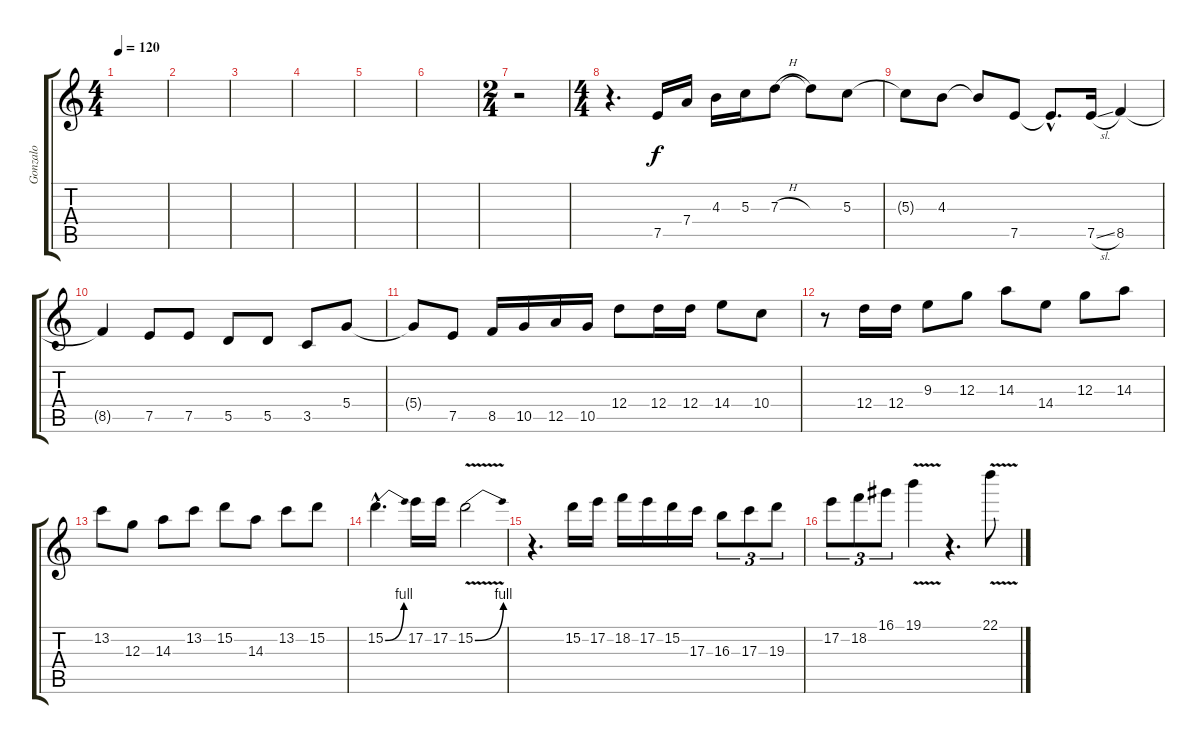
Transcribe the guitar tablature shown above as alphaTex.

\track ("Gonzalo" "Gonzalo") {instrument distortionguitar}
\staff {score tabs}
\tuning (E4 B3 G3 D3 A2 E2) {hide}
\ts (4 4)
\tempo 120
\clef g2
\ks c
|
|
|
|
|
|
\ts (2 4)
r.2 |
\ts (4 4)
r.4{d} 7.5.16 7.4.16 4.3.16 5.3.16 7.3{h}.8 7.3{t}.8 5.3.8 |
5.3{t}.8 4.3.8 4.3{t}.8 7.5.8 7.5{hac t}.8{d} 7.5{sl}.16 8.5.4 |
8.5{t}.4 7.5.8 7.5.8 5.5.8 5.5.8 3.5.8 5.4.8 |
5.4{t}.8 7.5.8 8.5.16 10.5.16 12.5.16 10.5.16 12.4.8 12.4.16 12.4.16 14.4.8 10.4.8 |
r.8 12.4.16 12.4.16 9.3.8 12.3.8 14.3.8 14.4.8 12.3.8 14.3.8 |
13.2.8 12.3.8 14.3.8 13.2.8 15.2.8 14.3.8 13.2.8 15.2.8 |
15.2{be (bend 0 0 60 4) hac}.4{d} 17.2.16 17.2.16 15.2{be (bend 0 0 60 4) v}.2 |
r.4{d} 15.2.16 17.2.16 18.2.16 17.2.16 15.2.16 17.3.16 16.3.8{tu (3 2)} 17.3.8{tu (3 2)} 19.3.8{tu (3 2)} |
17.2.8{tu (3 2)} 18.2.8{tu (3 2)} 16.1.8{tu (3 2)} 19.1{v}.4 r.4{d} 22.1{v}.8
